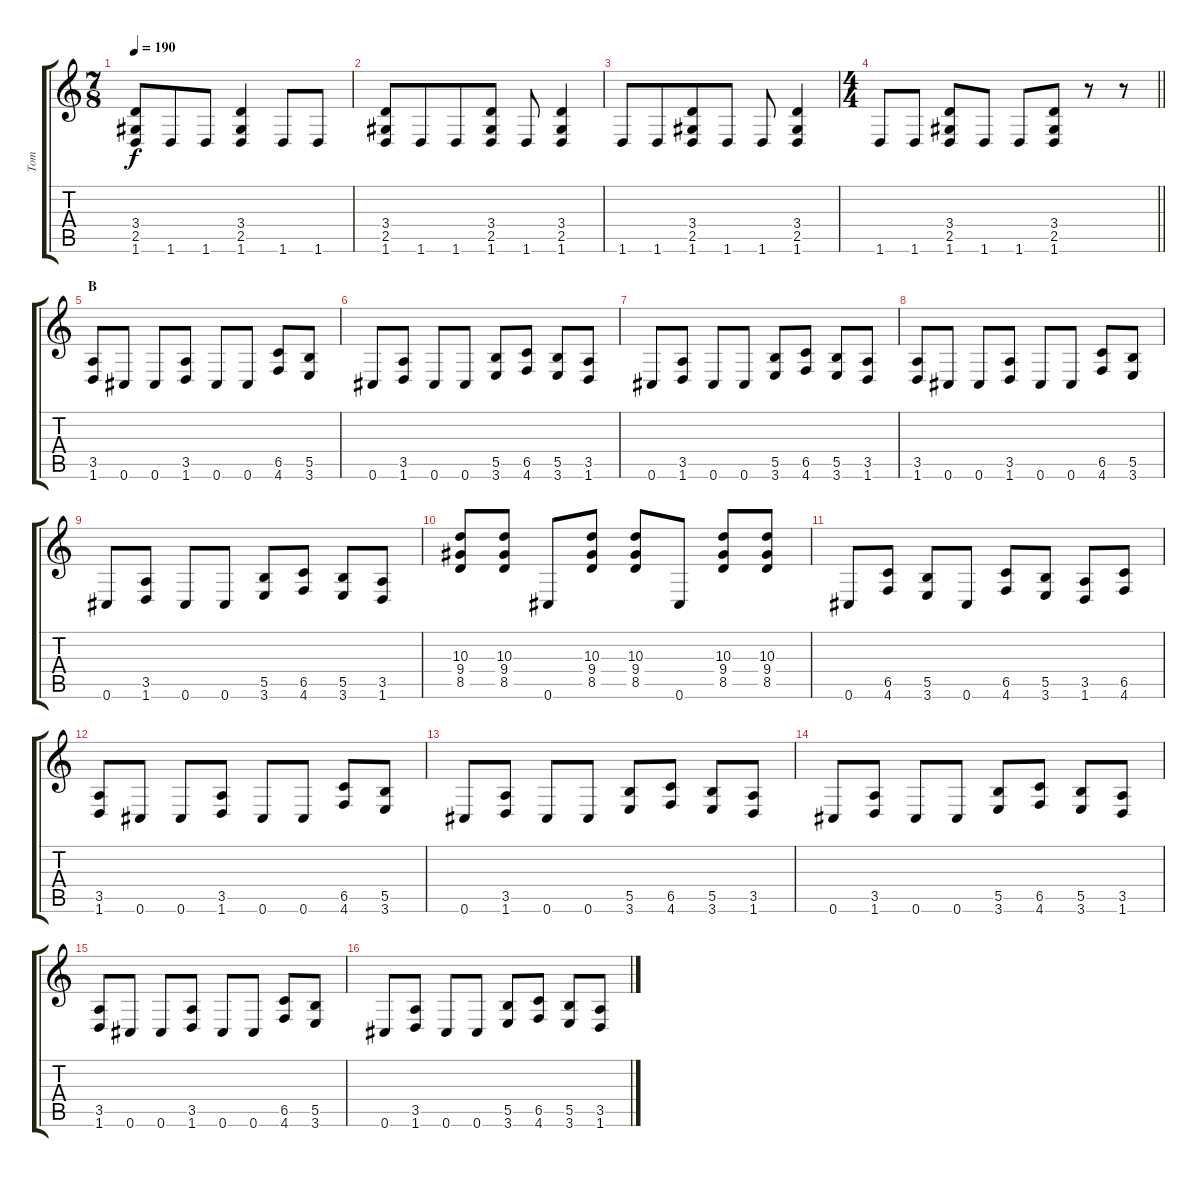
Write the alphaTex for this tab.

\track ("Tom" "Tom") {instrument distortionguitar}
\staff {score tabs}
\tuning (Db4 Ab3 E3 B2 Gb2 Db2) {hide}
\ts (7 8)
\tempo 190
\clef g2
\ks c
(3.4 2.5 1.6).8{dy f} 1.6.8 1.6.8 (3.4 2.5 1.6).4 1.6.8 1.6.8 |
(3.4 2.5 1.6).8 1.6.8 1.6.8 (3.4 2.5 1.6).8 1.6.8 (3.4 2.5 1.6).4 |
1.6.8 1.6.8 (3.4 2.5 1.6).8 1.6.8 1.6.8 (3.4 2.5 1.6).4 |
\ts (4 4)
\barLineRight lightlight
1.6.8 1.6.8 (3.4 2.5 1.6).8 1.6.8 1.6.8 (3.4 2.5 1.6).8 r.8 r.8 |
\section ("" "B")
(3.5 1.6).8 0.6.8 0.6.8 (3.5 1.6).8 0.6.8 0.6.8 (6.5 4.6).8 (5.5 3.6).8 |
0.6.8 (3.5 1.6).8 0.6.8 0.6.8 (5.5 3.6).8 (6.5 4.6).8 (5.5 3.6).8 (3.5 1.6).8 |
0.6.8 (3.5 1.6).8 0.6.8 0.6.8 (5.5 3.6).8 (6.5 4.6).8 (5.5 3.6).8 (3.5 1.6).8 |
(3.5 1.6).8 0.6.8 0.6.8 (3.5 1.6).8 0.6.8 0.6.8 (6.5 4.6).8 (5.5 3.6).8 |
0.6.8 (3.5 1.6).8 0.6.8 0.6.8 (5.5 3.6).8 (6.5 4.6).8 (5.5 3.6).8 (3.5 1.6).8 |
(10.3 9.4 8.5).8 (10.3 9.4 8.5).8 0.6.8 (10.3 9.4 8.5).8 (10.3 9.4 8.5).8 0.6.8 (10.3 9.4 8.5).8 (10.3 9.4 8.5).8 |
0.6.8 (6.5 4.6).8 (5.5 3.6).8 0.6.8 (6.5 4.6).8 (5.5 3.6).8 (3.5 1.6).8 (6.5 4.6).8 |
(3.5 1.6).8 0.6.8 0.6.8 (3.5 1.6).8 0.6.8 0.6.8 (6.5 4.6).8 (5.5 3.6).8 |
0.6.8 (3.5 1.6).8 0.6.8 0.6.8 (5.5 3.6).8 (6.5 4.6).8 (5.5 3.6).8 (3.5 1.6).8 |
0.6.8 (3.5 1.6).8 0.6.8 0.6.8 (5.5 3.6).8 (6.5 4.6).8 (5.5 3.6).8 (3.5 1.6).8 |
(3.5 1.6).8 0.6.8 0.6.8 (3.5 1.6).8 0.6.8 0.6.8 (6.5 4.6).8 (5.5 3.6).8 |
0.6.8 (3.5 1.6).8 0.6.8 0.6.8 (5.5 3.6).8 (6.5 4.6).8 (5.5 3.6).8 (3.5 1.6).8
